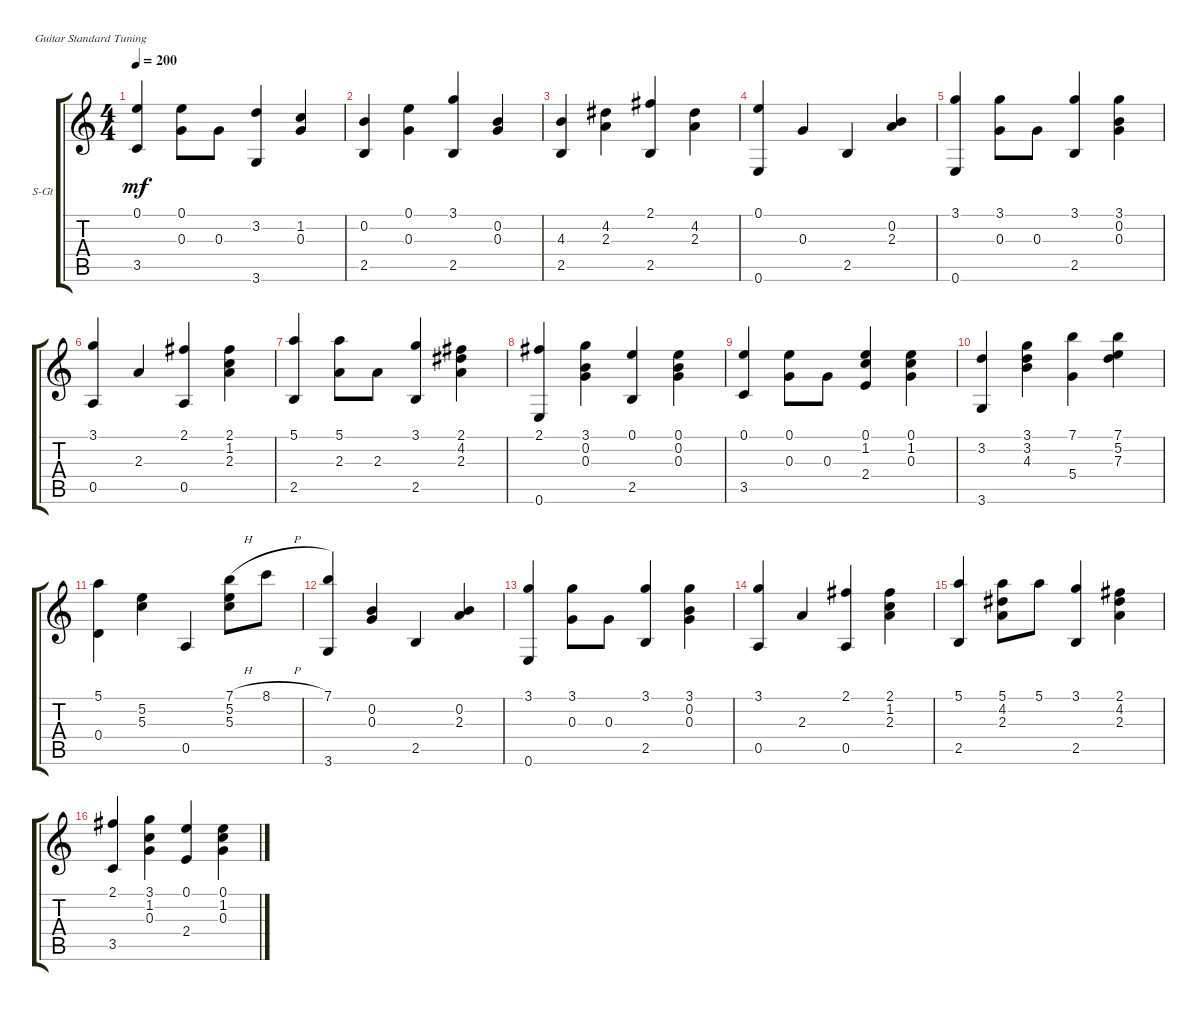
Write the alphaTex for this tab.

\defaultSystemsLayout 4
\bracketExtendMode groupsimilarinstruments
\firstSystemTrackNameOrientation horizontal
\otherSystemsTrackNameOrientation horizontal
\track ("Steel Guitar" "S-Gt") {instrument acousticguitarsteel}
\staff {score tabs}
\tuning (E4 B3 G3 D3 A2 E2)
\ts (4 4)
\tempo 200
\clef g2
\ks c
(0.1 3.5).4{dy mf} (0.3 0.1).8 0.3.8 (3.6 3.2).4 (1.2 0.3).4 |
(0.2 2.5).4 (0.1 0.3).4 (3.1 2.5).4 (0.2 0.3).4 |
(2.5 4.3).4 (4.2 2.3).4 (2.5 2.1).4 (4.2 2.3).4 |
(0.1 0.6).4 0.3.4 2.5.4 (2.3 0.2).4 |
(3.1 0.6).4 (0.3 3.1).8 0.3.8 (3.1 2.5).4 (3.1 0.2 0.3).4 |
(3.1 0.5).4 2.3.4 (2.1 0.5).4 (2.1 2.3 1.2).4 |
(5.1 2.5).4 (2.3 5.1).8 2.3.8 (3.1 2.5).4 (2.1 2.3 4.2).4 |
(2.1 0.6).4 (3.1 0.3 0.2).4 (2.5 0.1).4 (0.1 0.3 0.2).4 |
(3.5 0.1).4 (0.3 0.1).8 0.3.8 (0.1 2.4 1.2).4 (0.1 0.3 1.2).4 |
(3.2 3.6).4 (4.3 3.1 3.2).4 (7.1 5.4).4 (7.3 7.1 5.2).4 |
(5.1 0.4).4 (5.3 5.2).4 0.5.4 (7.1{h} 5.3 5.2).8 8.1{h}.8 |
(7.1 3.6).4 (0.3 0.2).4 2.5.4 (0.2 2.3).4 |
(3.1 0.6).4 (0.3 3.1).8 0.3.8 (3.1 2.5).4 (3.1 0.3 0.2).4 |
(3.1 0.5).4 2.3.4 (2.1 0.5).4 (2.1 2.3 1.2).4 |
(5.1 2.5).4 (2.3 5.1 4.2).8 5.1.8 (3.1 2.5).4 (2.1 2.3 4.2).4 |
(2.1 3.5).4 (3.1 0.3 1.2).4 (0.1 2.4).4 (0.3 0.1 1.2).4
